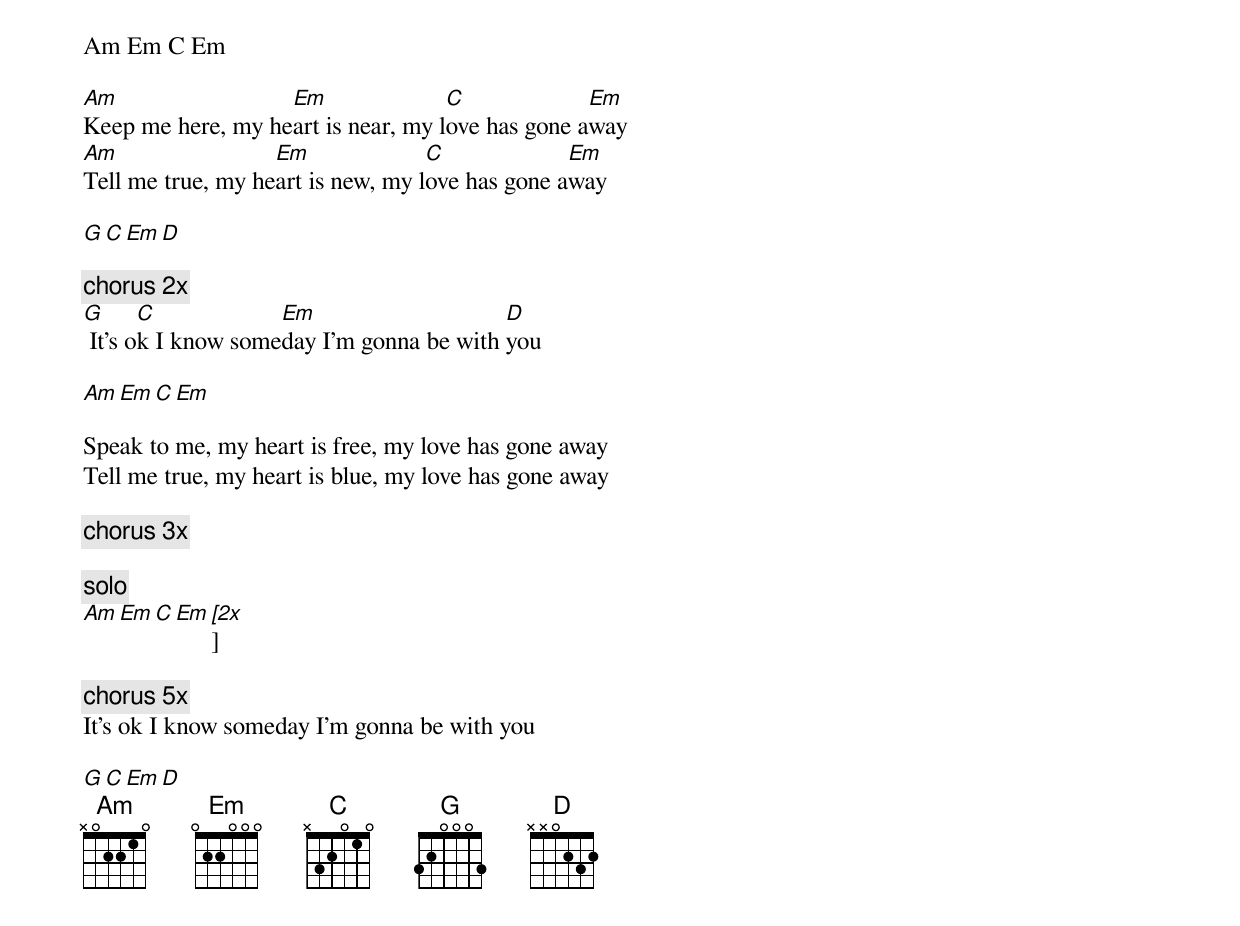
Am Em C Em

Am                 Em               C             Em
Keep me here, my heart is near, my love has gone away
Am                 Em              C             Em
Tell me true, my heart is new, my love has gone away

G C Em D

[chorus] [2x]
G      C            Em                    D
 It's ok I know someday I'm gonna be with you

Am Em C Em

Speak to me, my heart is free, my love has gone away
Tell me true, my heart is blue, my love has gone away

[chorus] [3x]

[solo]
Am Em C Em [2x]

[chorus] [5x]
It's ok I know someday I'm gonna be with you

G C Em D
